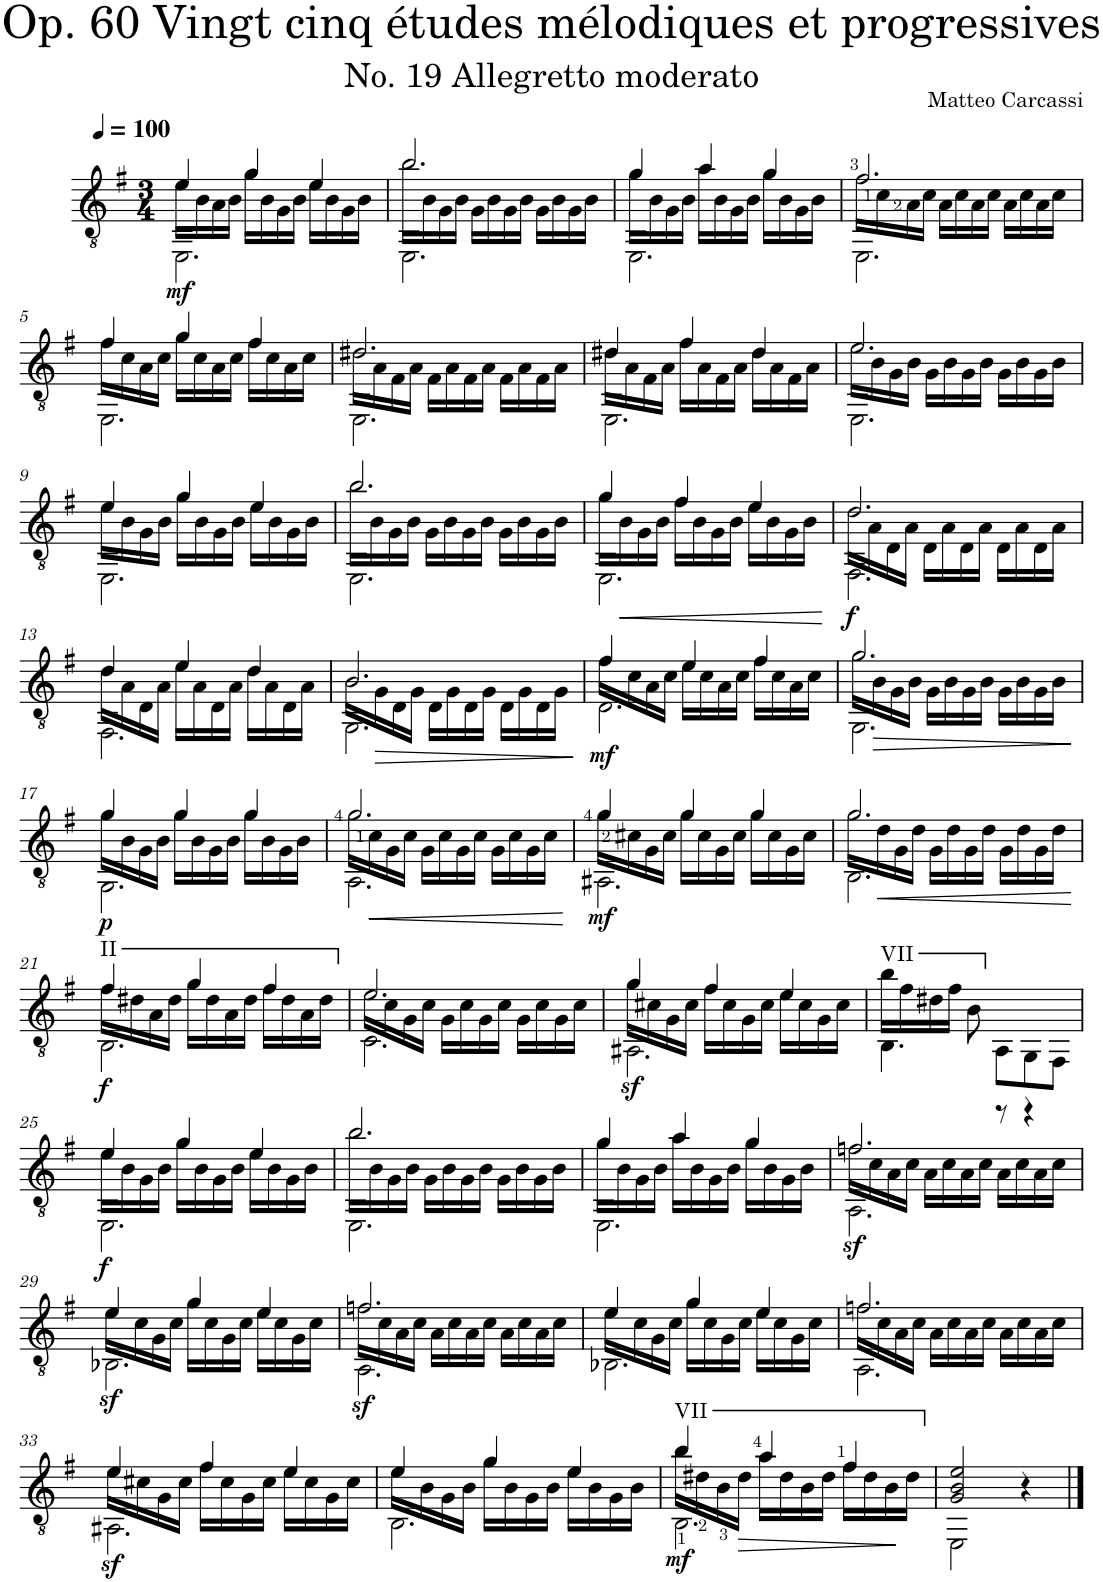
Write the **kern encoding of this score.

**kern	**dynam
*part1	*part1
*staff1	*staff1
*I"Classical Guitar	*
*I'Guit.	*
*clefGv2	*
*k[f#]	*
*e:	*
*M3/4	*
*MM100	*
=1	=1
*^	*
*	*^	*
!	!	!	!LO:DY:b
4e/	2.EE\	16e\LL	mf
.	.	16B\	.
.	.	16A\	.
.	.	16B\JJ	.
4g/	.	16g\LL	.
.	.	16B\	.
.	.	16G\	.
.	.	16B\JJ	.
4e/	.	16e\LL	.
.	.	16B\	.
.	.	16G\	.
.	.	16B\JJ	.
=2	=2	=2	=2
2.b/	2.EE\	16b\LL	.
.	.	16B\	.
.	.	16G\	.
.	.	16B\JJ	.
.	.	16G\LL	.
.	.	16B\	.
.	.	16G\	.
.	.	16B\JJ	.
.	.	16G\LL	.
.	.	16B\	.
.	.	16G\	.
.	.	16B\JJ	.
=3	=3	=3	=3
4g/	2.EE\	16g\LL	.
.	.	16B\	.
.	.	16G\	.
.	.	16B\JJ	.
4a/	.	16a\LL	.
.	.	16B\	.
.	.	16G\	.
.	.	16B\JJ	.
4g/	.	16g\LL	.
.	.	16B\	.
.	.	16G\	.
.	.	16B\JJ	.
=4	=4	=4	=4
2.f#/	2.EE\	16f#\LL	.
.	.	16c\	.
.	.	16A\	.
.	.	16c\JJ	.
.	.	16A\LL	.
.	.	16c\	.
.	.	16A\	.
.	.	16c\JJ	.
.	.	16A\LL	.
.	.	16c\	.
.	.	16A\	.
.	.	16c\JJ	.
!!LO:LB:g=z	!!	!!
=5	=5	=5	=5
4f#/	2.EE\	16f#\LL	.
.	.	16c\	.
.	.	16A\	.
.	.	16c\JJ	.
4g/	.	16g\LL	.
.	.	16c\	.
.	.	16A\	.
.	.	16c\JJ	.
4f#/	.	16f#\LL	.
.	.	16c\	.
.	.	16A\	.
.	.	16c\JJ	.
=6	=6	=6	=6
2.d#X/	2.EE\	16d#\LL	.
.	.	16A\	.
.	.	16F#\	.
.	.	16A\JJ	.
.	.	16F#\LL	.
.	.	16A\	.
.	.	16F#\	.
.	.	16A\JJ	.
.	.	16F#\LL	.
.	.	16A\	.
.	.	16F#\	.
.	.	16A\JJ	.
=7	=7	=7	=7
4d#X/	2.EE\	16d#\LL	.
.	.	16A\	.
.	.	16F#\	.
.	.	16A\JJ	.
4f#/	.	16f#\LL	.
.	.	16A\	.
.	.	16F#\	.
.	.	16A\JJ	.
4d#/	.	16d#\LL	.
.	.	16A\	.
.	.	16F#\	.
.	.	16A\JJ	.
=8	=8	=8	=8
2.e/	2.EE\	16e\LL	.
.	.	16B\	.
.	.	16G\	.
.	.	16B\JJ	.
.	.	16G\LL	.
.	.	16B\	.
.	.	16G\	.
.	.	16B\JJ	.
.	.	16G\LL	.
.	.	16B\	.
.	.	16G\	.
.	.	16B\JJ	.
!!LO:LB:g=z	!!	!!
=9	=9	=9	=9
4e/	2.EE\	16e\LL	.
.	.	16B\	.
.	.	16G\	.
.	.	16B\JJ	.
4g/	.	16g\LL	.
.	.	16B\	.
.	.	16G\	.
.	.	16B\JJ	.
4e/	.	16e\LL	.
.	.	16B\	.
.	.	16G\	.
.	.	16B\JJ	.
=10	=10	=10	=10
2.b/	2.EE\	16b\LL	.
.	.	16B\	.
.	.	16G\	.
.	.	16B\JJ	.
.	.	16G\LL	.
.	.	16B\	.
.	.	16G\	.
.	.	16B\JJ	.
.	.	16G\LL	.
.	.	16B\	.
.	.	16G\	.
.	.	16B\JJ	.
=11	=11	=11	=11
4g/	2.EE\	16g\LL	.
!	!	!	!LO:HP:b
.	.	16B\	<
.	.	16G\	.
.	.	16B\JJ	.
4f#/	.	16f#\LL	.
.	.	16B\	.
.	.	16G\	.
.	.	16B\JJ	.
4e/	.	16e\LL	.
.	.	16B\	.
.	.	16G\	.
.	.	16B\JJ	.
=12	=12	=12	=12
!	!	!	!LO:DY:b
2.d/	2.FF#\	16d\LL	f
.	.	16A\	.
.	.	16D\	.
.	.	16A\JJ	.
.	.	16D\LL	.
.	.	16A\	.
.	.	16D\	.
.	.	16A\JJ	.
.	.	16D\LL	.
.	.	16A\	.
.	.	16D\	.
.	.	16A\JJ	.
!!LO:LB:g=z	!!	!!
=13	=13	=13	=13
4d/	2.FF#\	16d\LL	.
.	.	16A\	.
.	.	16D\	.
.	.	16A\JJ	.
4e/	.	16e\LL	.
.	.	16A\	.
.	.	16D\	.
.	.	16A\JJ	.
4d/	.	16d\LL	.
.	.	16A\	.
.	.	16D\	.
.	.	16A\JJ	.
=14	=14	=14	=14
2.B/	2.GG\	16B\LL	.
!	!	!	!LO:HP:b
.	.	16G\	>
.	.	16D\	.
.	.	16G\JJ	.
.	.	16D\LL	.
.	.	16G\	.
.	.	16D\	.
.	.	16G\JJ	.
.	.	16D\LL	.
.	.	16G\	.
.	.	16D\	.
.	.	16G\JJ	.
*v	*v	*v	*
.	[
=15	=15
*^	*
*	*^	*
!	!	!	!LO:DY:b
4f#/	2.D\	16f#\LL	mf
.	.	16c\	.
.	.	16A\	.
.	.	16c\JJ	.
4e/	.	16e\LL	.
.	.	16c\	.
.	.	16A\	.
.	.	16c\JJ	.
4f#/	.	16f#\LL	.
.	.	16c\	.
.	.	16A\	.
.	.	16c\JJ	.
=16	=16	=16	=16
2.g/	2.GG\	16g\LL	.
!	!	!	!LO:HP:b
.	.	16B\	>
.	.	16G\	.
.	.	16B\JJ	.
.	.	16G\LL	.
.	.	16B\	.
.	.	16G\	.
.	.	16B\JJ	.
.	.	16G\LL	.
.	.	16B\	.
.	.	16G\	.
.	.	16B\JJ	.
*v	*v	*v	*
.	]
!!LO:LB:g=z
=17	=17
*^	*
*	*^	*
!	!	!	!LO:DY:b
4g/	2.GG\	16g\LL	p
.	.	16B\	.
.	.	16G\	.
.	.	16B\JJ	.
4g/	.	16g\LL	.
.	.	16B\	.
.	.	16G\	.
.	.	16B\JJ	.
4g/	.	16g\LL	.
.	.	16B\	.
.	.	16G\	.
.	.	16B\JJ	.
=18	=18	=18	=18
2.g/	2.AA\	16g\LL	.
!	!	!	!LO:HP:b
.	.	16c\	<
.	.	16G\	.
.	.	16c\JJ	.
.	.	16G\LL	.
.	.	16c\	.
.	.	16G\	.
.	.	16c\JJ	.
.	.	16G\LL	.
.	.	16c\	.
.	.	16G\	.
.	.	16c\JJ	.
*v	*v	*v	*
.	]
=19	=19
*^	*
*	*^	*
!	!	!	!LO:DY:b
4g/	2.AA#X\	16g\LL	mf
.	.	16c#X\	.
.	.	16G\	.
.	.	16c#\JJ	.
4g/	.	16g\LL	.
.	.	16c#\	.
.	.	16G\	.
.	.	16c#\JJ	.
4g/	.	16g\LL	.
.	.	16c#\	.
.	.	16G\	.
.	.	16c#\JJ	.
=20	=20	=20	=20
2.g/	2.BB\	16g\LL	.
!	!	!	!LO:HP:b
.	.	16d\	<
.	.	16G\	.
.	.	16d\JJ	.
.	.	16G\LL	.
.	.	16d\	.
.	.	16G\	.
.	.	16d\JJ	.
.	.	16G\LL	.
.	.	16d\	.
.	.	16G\	.
.	.	16d\JJ	.
*v	*v	*v	*
.	[
!!LO:LB:g=z
=21	=21
*^	*
*	*^	*
!LO:TX:a:t=II	!	!	!
!	!	!	!LO:DY:b
4f#/	2.BB\	16f#\LL	f
.	.	16d#X\	.
.	.	16A\	.
.	.	16d#\JJ	.
4g/	.	16g\LL	.
.	.	16d#\	.
.	.	16A\	.
.	.	16d#\JJ	.
4f#/	.	16f#\LL	.
.	.	16d#\	.
.	.	16A\	.
.	.	16d#\JJ	.
=22	=22	=22	=22
2.e/	2.C\	16e\LL	.
.	.	16c\	.
.	.	16G\	.
.	.	16c\JJ	.
.	.	16G\LL	.
.	.	16c\	.
.	.	16G\	.
.	.	16c\JJ	.
.	.	16G\LL	.
.	.	16c\	.
.	.	16G\	.
.	.	16c\JJ	.
=23	=23	=23	=23
!	!	!	!LO:DY:b
4g/	2.AA#X\	16g\LL	sf
.	.	16c#X\	.
.	.	16G\	.
.	.	16c#\JJ	.
4f#/	.	16f#\LL	.
.	.	16c#\	.
.	.	16G\	.
.	.	16c#\JJ	.
4e/	.	16e\LL	.
.	.	16c#\	.
.	.	16G\	.
.	.	16c#\JJ	.
=24	=24	=24	=24
!LO:TX:a:t=VII	!	!	!
2.ryy	4.BB\	16b\LL	.
.	.	16f#\	.
.	.	16d#X\	.
.	.	16f#\JJ	.
.	.	8B\	.
.	8AA\L	8r	.
.	8GG\	4r	.
.	8FF#\J	.	.
!!LO:LB:g=z	!!	!!
=25	=25	=25	=25
!	!	!	!LO:DY:b
4e/	2.EE\	16e\LL	f
.	.	16B\	.
.	.	16G\	.
.	.	16B\JJ	.
4g/	.	16g\LL	.
.	.	16B\	.
.	.	16G\	.
.	.	16B\JJ	.
4e/	.	16e\LL	.
.	.	16B\	.
.	.	16G\	.
.	.	16B\JJ	.
=26	=26	=26	=26
2.b/	2.EE\	16b\LL	.
.	.	16B\	.
.	.	16G\	.
.	.	16B\JJ	.
.	.	16G\LL	.
.	.	16B\	.
.	.	16G\	.
.	.	16B\JJ	.
.	.	16G\LL	.
.	.	16B\	.
.	.	16G\	.
.	.	16B\JJ	.
=27	=27	=27	=27
4g/	2.EE\	16g\LL	.
.	.	16B\	.
.	.	16G\	.
.	.	16B\JJ	.
4a/	.	16a\LL	.
.	.	16B\	.
.	.	16G\	.
.	.	16B\JJ	.
4g/	.	16g\LL	.
.	.	16B\	.
.	.	16G\	.
.	.	16B\JJ	.
=28	=28	=28	=28
!	!	!	!LO:DY:b
2.fn/	2.AA\	16f\LL	sf
.	.	16c\	.
.	.	16A\	.
.	.	16c\JJ	.
.	.	16A\LL	.
.	.	16c\	.
.	.	16A\	.
.	.	16c\JJ	.
.	.	16A\LL	.
.	.	16c\	.
.	.	16A\	.
.	.	16c\JJ	.
!!LO:LB:g=z	!!	!!
=29	=29	=29	=29
!	!	!	!LO:DY:b
4e/	2.BB-X\	16e\LL	sf
.	.	16c\	.
.	.	16G\	.
.	.	16c\JJ	.
4g/	.	16g\LL	.
.	.	16c\	.
.	.	16G\	.
.	.	16c\JJ	.
4e/	.	16e\LL	.
.	.	16c\	.
.	.	16G\	.
.	.	16c\JJ	.
=30	=30	=30	=30
!	!	!	!LO:DY:b
2.fn/	2.AA\	16f\LL	sf
.	.	16c\	.
.	.	16A\	.
.	.	16c\JJ	.
.	.	16A\LL	.
.	.	16c\	.
.	.	16A\	.
.	.	16c\JJ	.
.	.	16A\LL	.
.	.	16c\	.
.	.	16A\	.
.	.	16c\JJ	.
=31	=31	=31	=31
4e/	2.BB-X\	16e\LL	.
.	.	16c\	.
.	.	16G\	.
.	.	16c\JJ	.
4g/	.	16g\LL	.
.	.	16c\	.
.	.	16G\	.
.	.	16c\JJ	.
4e/	.	16e\LL	.
.	.	16c\	.
.	.	16G\	.
.	.	16c\JJ	.
=32	=32	=32	=32
2.fn/	2.AA\	16f\LL	.
.	.	16c\	.
.	.	16A\	.
.	.	16c\JJ	.
.	.	16A\LL	.
.	.	16c\	.
.	.	16A\	.
.	.	16c\JJ	.
.	.	16A\LL	.
.	.	16c\	.
.	.	16A\	.
.	.	16c\JJ	.
!!LO:LB:g=z	!!	!!
=33	=33	=33	=33
!	!	!	!LO:DY:b
4e/	2.AA#X\	16e\LL	sf
.	.	16c#X\	.
.	.	16G\	.
.	.	16c#\JJ	.
4f#/	.	16f#\LL	.
.	.	16c#\	.
.	.	16G\	.
.	.	16c#\JJ	.
4e/	.	16e\LL	.
.	.	16c#\	.
.	.	16G\	.
.	.	16c#\JJ	.
=34	=34	=34	=34
4e/	2.BB\	16e\LL	.
.	.	16B\	.
.	.	16G\	.
.	.	16B\JJ	.
4g/	.	16g\LL	.
.	.	16B\	.
.	.	16G\	.
.	.	16B\JJ	.
4e/	.	16e\LL	.
.	.	16B\	.
.	.	16G\	.
.	.	16B\JJ	.
=35	=35	=35	=35
!LO:TX:a:t=VII	!	!	!
!	!	!	!LO:DY:b
4b/	2.BB\	16b\LL	mf
.	.	16d#X\	.
.	.	16B\	.
.	.	16d#\JJ	.
4a/	.	16a\LL	.
.	.	16d#\	.
.	.	16B\	.
.	.	16d#\JJ	.
4f#/	.	16f#\LL	.
.	.	16d#\	.
.	.	16B\	.
.	.	16d#\JJ	[
*	*v	*v	*
=36	=36	=36
2G/ 2B/ 2e/	2EE\	.
4r	4ryy	.
*v	*v	*
==	==
*-	*-
